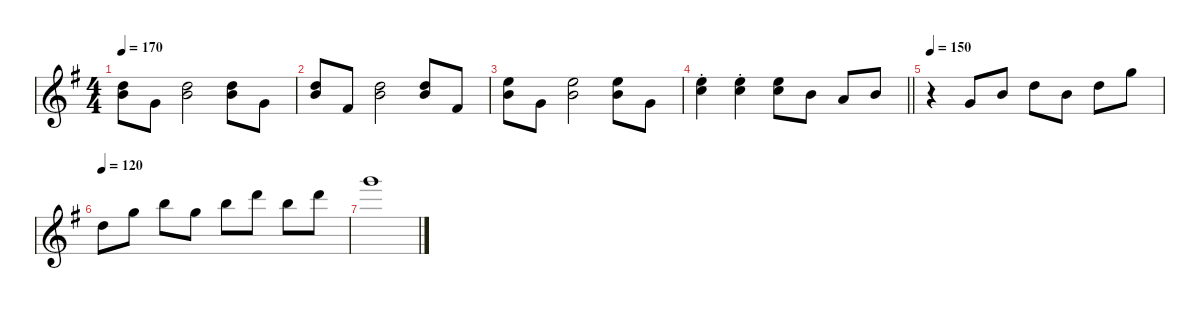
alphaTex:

\defaultSystemsLayout 4
\hideDynamics
\bracketExtendMode groupsimilarinstruments
\singleTrackTrackNamePolicy hidden
\multiTrackTrackNamePolicy hidden
\firstSystemTrackNameMode fullname
\firstSystemTrackNameOrientation horizontal
\otherSystemsTrackNameOrientation horizontal
\track ("Piano (r.h.)" "pno.") {instrument acousticgrandpiano}
\staff {score}
\tuning (E4 B3 G3 D3 A2 E2)
\ts (4 4)
\tempo 170
\clef g2
\ks g
(10.1{acc forcenatural} 12.2{acc forcenatural}).8{dy f beam Down} 12.3{acc forcenatural}.8{beam Down} (10.1{acc forcenatural} 12.2{acc forcenatural}).2{beam Down} (10.1{acc forcenatural} 12.2{acc forcenatural}).8{beam Down} 12.3{acc forcenatural}.8{beam Down} |
(10.1{acc forcenatural} 12.2{acc forcenatural}).8{beam Up} 11.3{acc #}.8{beam Up} (10.1{acc forcenatural} 12.2{acc forcenatural}).2{beam Down} (10.1{acc forcenatural} 12.2{acc forcenatural}).8{beam Up} 11.3{acc #}.8{beam Up} |
(12.1{acc forcenatural} 12.2{acc forcenatural}).8{beam Down} 12.3{acc forcenatural}.8{beam Down} (12.1{acc forcenatural} 12.2{acc forcenatural}).2{beam Down} (12.1{acc forcenatural} 12.2{acc forcenatural}).8{beam Down} 12.3{acc forcenatural}.8{beam Down} |
\barLineRight lightlight
(12.1{acc forcenatural} 13.2{st acc forcenatural}).4{beam Down} (12.1{acc forcenatural} 13.2{st acc forcenatural}).4{beam Down} (12.1{acc forcenatural} 13.2{acc forcenatural}).8{beam Down} 12.2{acc forcenatural}.8{beam Down} 10.2{acc forcenatural}.8{beam Up} 12.2{acc forcenatural}.8{beam Up} |
\tempo 150
r.4{beam Down} 3.1{acc forcenatural}.8{beam Up} 7.1{acc forcenatural}.8{beam Up} 10.1{acc forcenatural}.8{beam Down} 7.1{acc forcenatural}.8{beam Down} 10.1{acc forcenatural}.8{beam Down} 15.1{acc forcenatural}.8{beam Down} |
\tempo 120
15.2{acc forcenatural}.8{beam Down} 15.1{acc forcenatural}.8{beam Down} 19.1{acc forcenatural}.8{beam Down} 15.1{acc forcenatural}.8{beam Down} 19.1{acc forcenatural}.8{beam Down} 22.1{acc forcenatural}.8{beam Down} 19.1{acc forcenatural}.8{beam Down} 22.1{acc forcenatural}.8{beam Down} |
27.1{acc forcenatural}.1{beam Down}
